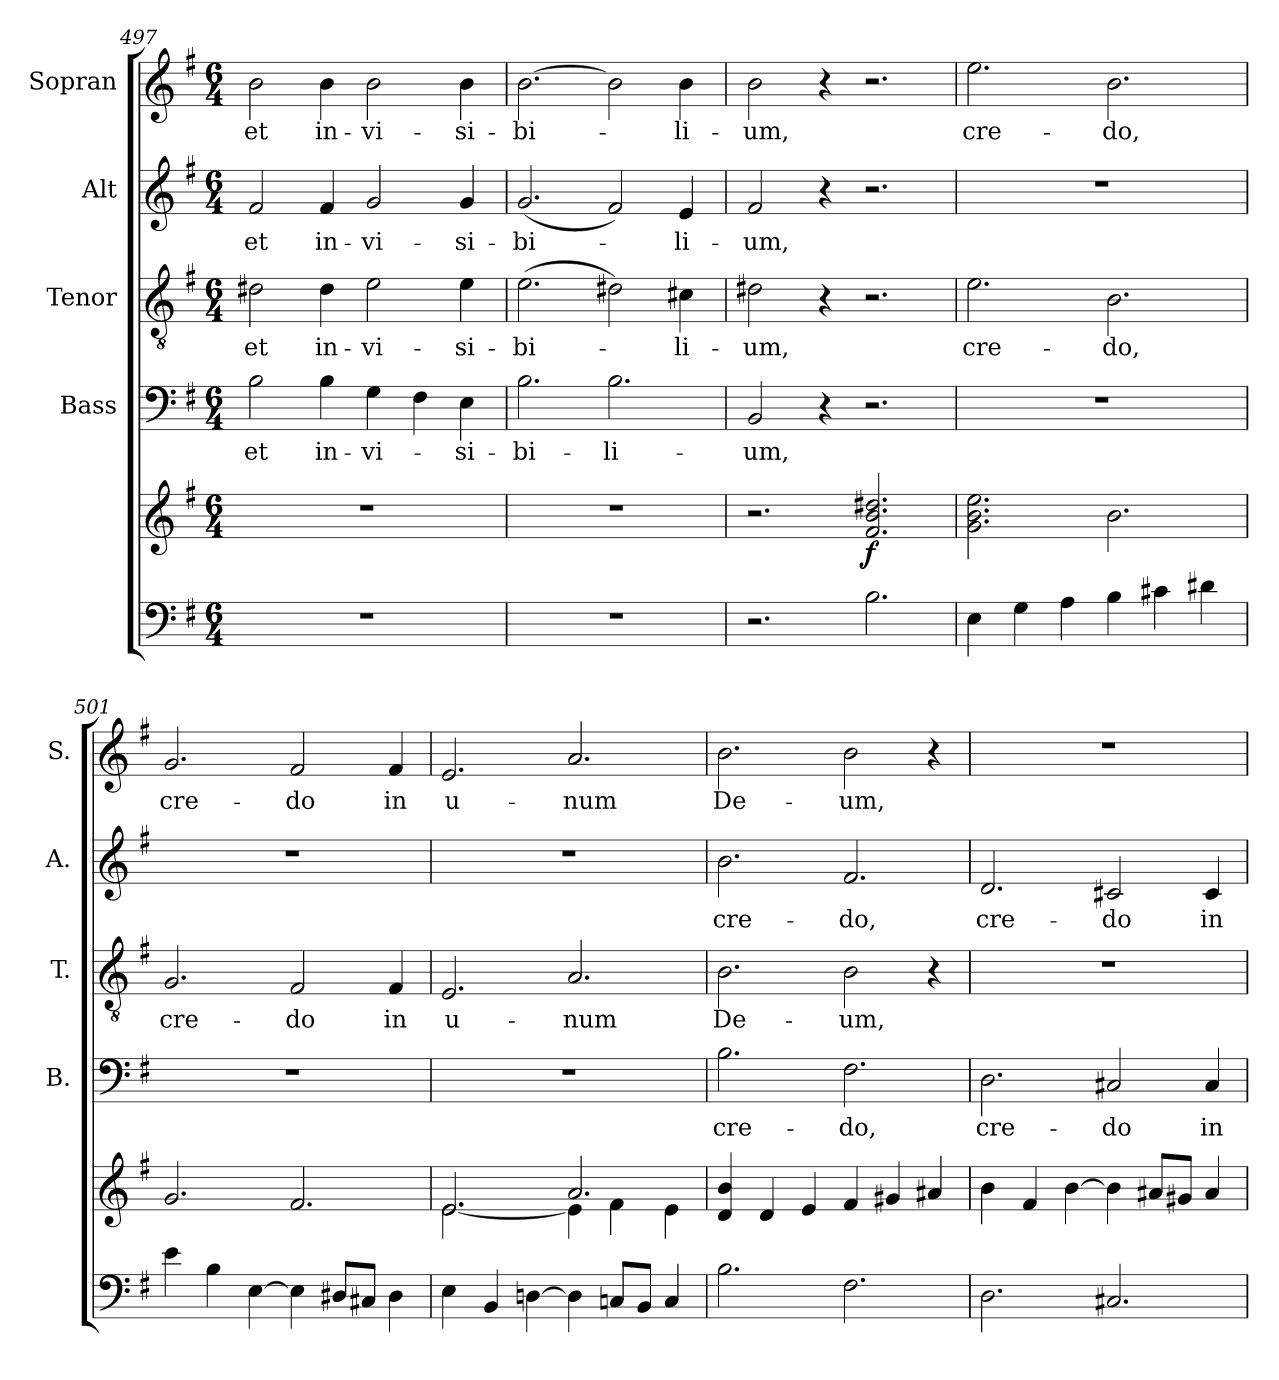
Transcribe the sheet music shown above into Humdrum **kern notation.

**kern	**kern	**dynam	**kern	**text	**kern	**text	**kern	**text	**kern	**text
*part5	*part5	*part5	*part4	*part4	*part3	*part3	*part2	*part2	*part1	*part1
*staff6	*staff5	*staff5/6	*staff4	*staff4	*staff3	*staff3	*staff2	*staff2	*staff1	*staff1
*	*	*	*I"Bass	*	*I"Tenor	*	*I"Alt	*	*I"Sopran	*
*	*	*	*I'B.	*	*I'T.	*	*I'A.	*	*I'S.	*
*clefF4	*clefG2	*	*clefF4	*	*clefGv2	*	*clefG2	*	*clefG2	*
*k[f#]	*k[f#]	*	*k[f#]	*	*k[f#]	*	*k[f#]	*	*k[f#]	*
*G:	*G:	*	*G:	*	*G:	*	*G:	*	*G:	*
*M6/4	*M6/4	*	*M6/4	*	*M6/4	*	*M6/4	*	*M6/4	*
=497	=497	=497	=497	=497	=497	=497	=497	=497	=497	=497
!	!	!	!	!LO:LY:b	!	!LO:LY:b	!	!LO:LY:b	!	!LO:LY:b
1.r	1.r	.	2B\	et	2d#X\	et	2f#/	et	2b\	et
!	!	!	!	!LO:LY:b	!	!LO:LY:b	!	!LO:LY:b	!	!LO:LY:b
.	.	.	4B\	in-	4d#\	in-	4f#/	in-	4b\	in-
!	!	!	!	!LO:LY:b	!	!LO:LY:b	!	!LO:LY:b	!	!LO:LY:b
.	.	.	4G\	-vi-	2e\	-vi-	2g/	-vi-	2b\	-vi-
.	.	.	4F#\	.	.	.	.	.	.	.
!	!	!	!	!LO:LY:b	!	!LO:LY:b	!	!LO:LY:b	!	!LO:LY:b
.	.	.	4E\	-si-	4e\	-si-	4g/	-si-	4b\	-si-
=498	=498	=498	=498	=498	=498	=498	=498	=498	=498	=498
!	!	!	!	!LO:LY:b	!	!LO:LY:b	!	!LO:LY:b	!	!LO:LY:b
1.r	1.r	.	2.B\	-bi-	(>2.e\	-bi-	(<2.g/	-bi-	[2.b\	-bi-
!	!	!	!	!LO:LY:b	!	!	!	!	!	!
.	.	.	2.B\	-li-	2d#X\)	.	2f#/)	.	2b\]	.
!	!	!	!	!	!	!LO:LY:b	!	!LO:LY:b	!	!LO:LY:b
.	.	.	.	.	4c#X\	-li-	4e/	-li-	4b\	-li-
=499	=499	=499	=499	=499	=499	=499	=499	=499	=499	=499
!	!	!	!	!LO:LY:b	!	!LO:LY:b	!	!LO:LY:b	!	!LO:LY:b
2.r	2.r	.	2BB/	-um,	2d#X\	-um,	2f#/	-um,	2b\	-um,
.	.	.	4r	.	4r	.	4r	.	4r	.
!	!	!LO:DY:b	!	!	!	!	!	!	!	!
2.B\	2.f#/ 2.b/ 2.dd#X/	f	2.r	.	2.r	.	2.r	.	2.r	.
=500	=500	=500	=500	=500	=500	=500	=500	=500	=500	=500
!	!	!	!	!	!	!LO:LY:b	!	!	!	!LO:LY:b
4E\	2.g\ 2.b\ 2.ee\	.	1.r	.	2.e\	cre-	1.r	.	2.ee\	cre-
4G\	.	.	.	.	.	.	.	.	.	.
4A\	.	.	.	.	.	.	.	.	.	.
!	!	!	!	!	!	!LO:LY:b	!	!	!	!LO:LY:b
4B\	2.b\	.	.	.	2.B\	-do,	.	.	2.b\	-do,
4c#X\	.	.	.	.	.	.	.	.	.	.
4d#X\	.	.	.	.	.	.	.	.	.	.
!!LO:LB:g=z
=501	=501	=501	=501	=501	=501	=501	=501	=501	=501	=501
!	!	!	!	!	!	!LO:LY:b	!	!	!	!LO:LY:b
4e\	2.g/	.	1.r	.	2.G/	cre-	1.r	.	2.g/	cre-
4B\	.	.	.	.	.	.	.	.	.	.
[4E\	.	.	.	.	.	.	.	.	.	.
!	!	!	!	!	!	!LO:LY:b	!	!	!	!LO:LY:b
4E\]	2.f#/	.	.	.	2F#/	-do	.	.	2f#/	-do
8D#X/L	.	.	.	.	.	.	.	.	.	.
8C#X/J	.	.	.	.	.	.	.	.	.	.
!	!	!	!	!	!	!LO:LY:b	!	!	!	!LO:LY:b
4D#\	.	.	.	.	4F#/	in	.	.	4f#/	in
=502	=502	=502	=502	=502	=502	=502	=502	=502	=502	=502
*	*^	*	*	*	*	*	*	*	*	*
!	!	!	!	!	!	!	!LO:LY:b	!	!	!	!LO:LY:b
4E\	2.e/	[<2.e\	.	1.r	.	2.E/	u-	1.r	.	2.e/	u-
4BB/	.	.	.	.	.	.	.	.	.	.	.
[4Dn\	.	.	.	.	.	.	.	.	.	.	.
!	!	!	!	!	!	!	!LO:LY:b	!	!	!	!LO:LY:b
4D\]	2.a/	4e\]	.	.	.	2.A/	-num	.	.	2.a/	-num
8Cn/L	.	4f#\	.	.	.	.	.	.	.	.	.
8BB/J	.	.	.	.	.	.	.	.	.	.	.
4C/	.	4e\	.	.	.	.	.	.	.	.	.
=503	=503	=503	=503	=503	=503	=503	=503	=503	=503	=503	=503
!	!	!	!	!	!LO:LY:b	!	!LO:LY:b	!	!LO:LY:b	!	!LO:LY:b
*	*v	*v	*	*	*	*	*	*	*	*	*
2.B\	4d/ 4b/	.	2.B\	cre-	2.B\	De-	2.b\	cre-	2.b\	De-
.	4d/	.	.	.	.	.	.	.	.	.
.	4e/	.	.	.	.	.	.	.	.	.
!	!	!	!	!LO:LY:b	!	!LO:LY:b	!	!LO:LY:b	!	!LO:LY:b
2.F#\	4f#/	.	2.F#\	-do,	2B\	-um,	2.f#/	-do,	2b\	-um,
.	4g#X/	.	.	.	.	.	.	.	.	.
.	4a#X/	.	.	.	4r	.	.	.	4r	.
=504	=504	=504	=504	=504	=504	=504	=504	=504	=504	=504
!	!	!	!	!LO:LY:b	!	!	!	!LO:LY:b	!	!
2.D\	4b\	.	2.D\	cre-	1.r	.	2.d/	cre-	1.r	.
.	4f#/	.	.	.	.	.	.	.	.	.
.	[4b\	.	.	.	.	.	.	.	.	.
!	!	!	!	!LO:LY:b	!	!	!	!LO:LY:b	!	!
2.C#X/	4b\]	.	2C#X/	-do	.	.	2c#X/	-do	.	.
.	8a#X/L	.	.	.	.	.	.	.	.	.
.	8g#X/J	.	.	.	.	.	.	.	.	.
!	!	!	!	!LO:LY:b	!	!	!	!LO:LY:b	!	!
.	4a#/	.	4C#/	in	.	.	4c#/	in	.	.
=	=	=	=	=	=	=	=	=	=	=
*-	*-	*-	*-	*-	*-	*-	*-	*-	*-	*-
